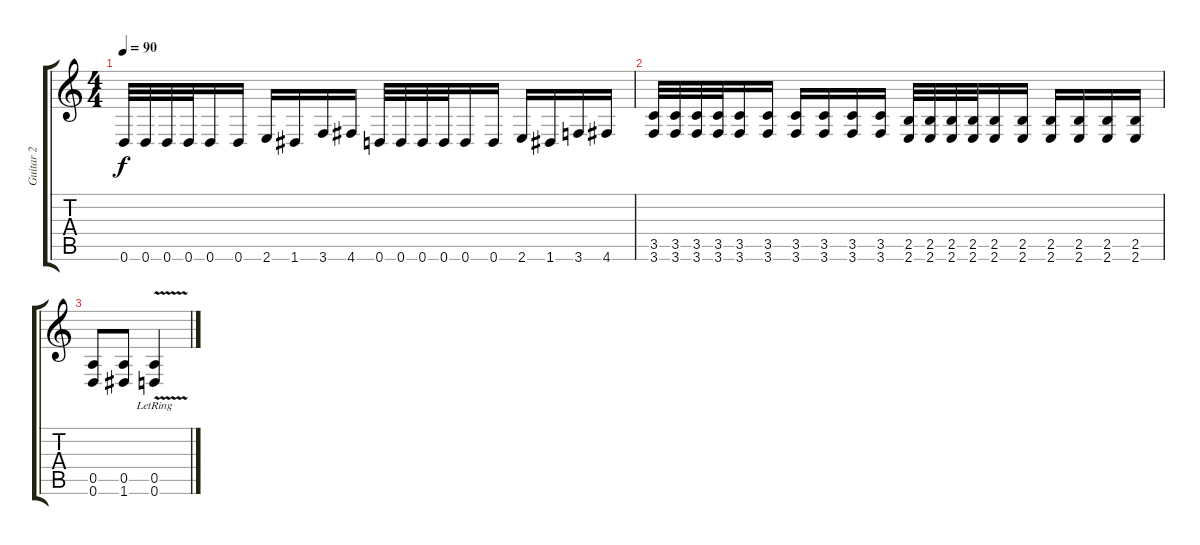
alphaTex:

\track ("Guitar 2" "Guitar 2") {instrument distortionguitar}
\staff {score tabs}
\tuning (E4 B3 G3 D3 A2 D2) {hide}
\ts (4 4)
\tempo 90
\clef g2
\ks c
0.6.32{dy f} 0.6.32 0.6.32 0.6.32 0.6.16 0.6.16 2.6.16 1.6.16 3.6.16 4.6.16 0.6.32 0.6.32 0.6.32 0.6.32 0.6.16 0.6.16 2.6.16 1.6.16 3.6.16 4.6.16 |
(3.5 3.6).32 (3.5 3.6).32 (3.5 3.6).32 (3.5 3.6).32 (3.5 3.6).16 (3.5 3.6).16 (3.5 3.6).16 (3.5 3.6).16 (3.5 3.6).16 (3.5 3.6).16 (2.5 2.6).32 (2.5 2.6).32 (2.5 2.6).32 (2.5 2.6).32 (2.5 2.6).16 (2.5 2.6).16 (2.5 2.6).16 (2.5 2.6).16 (2.5 2.6).16 (2.5 2.6).16 |
(0.5 0.6).8 (0.5 1.6).8 (0.5{lr} 0.6{v lr}).4
